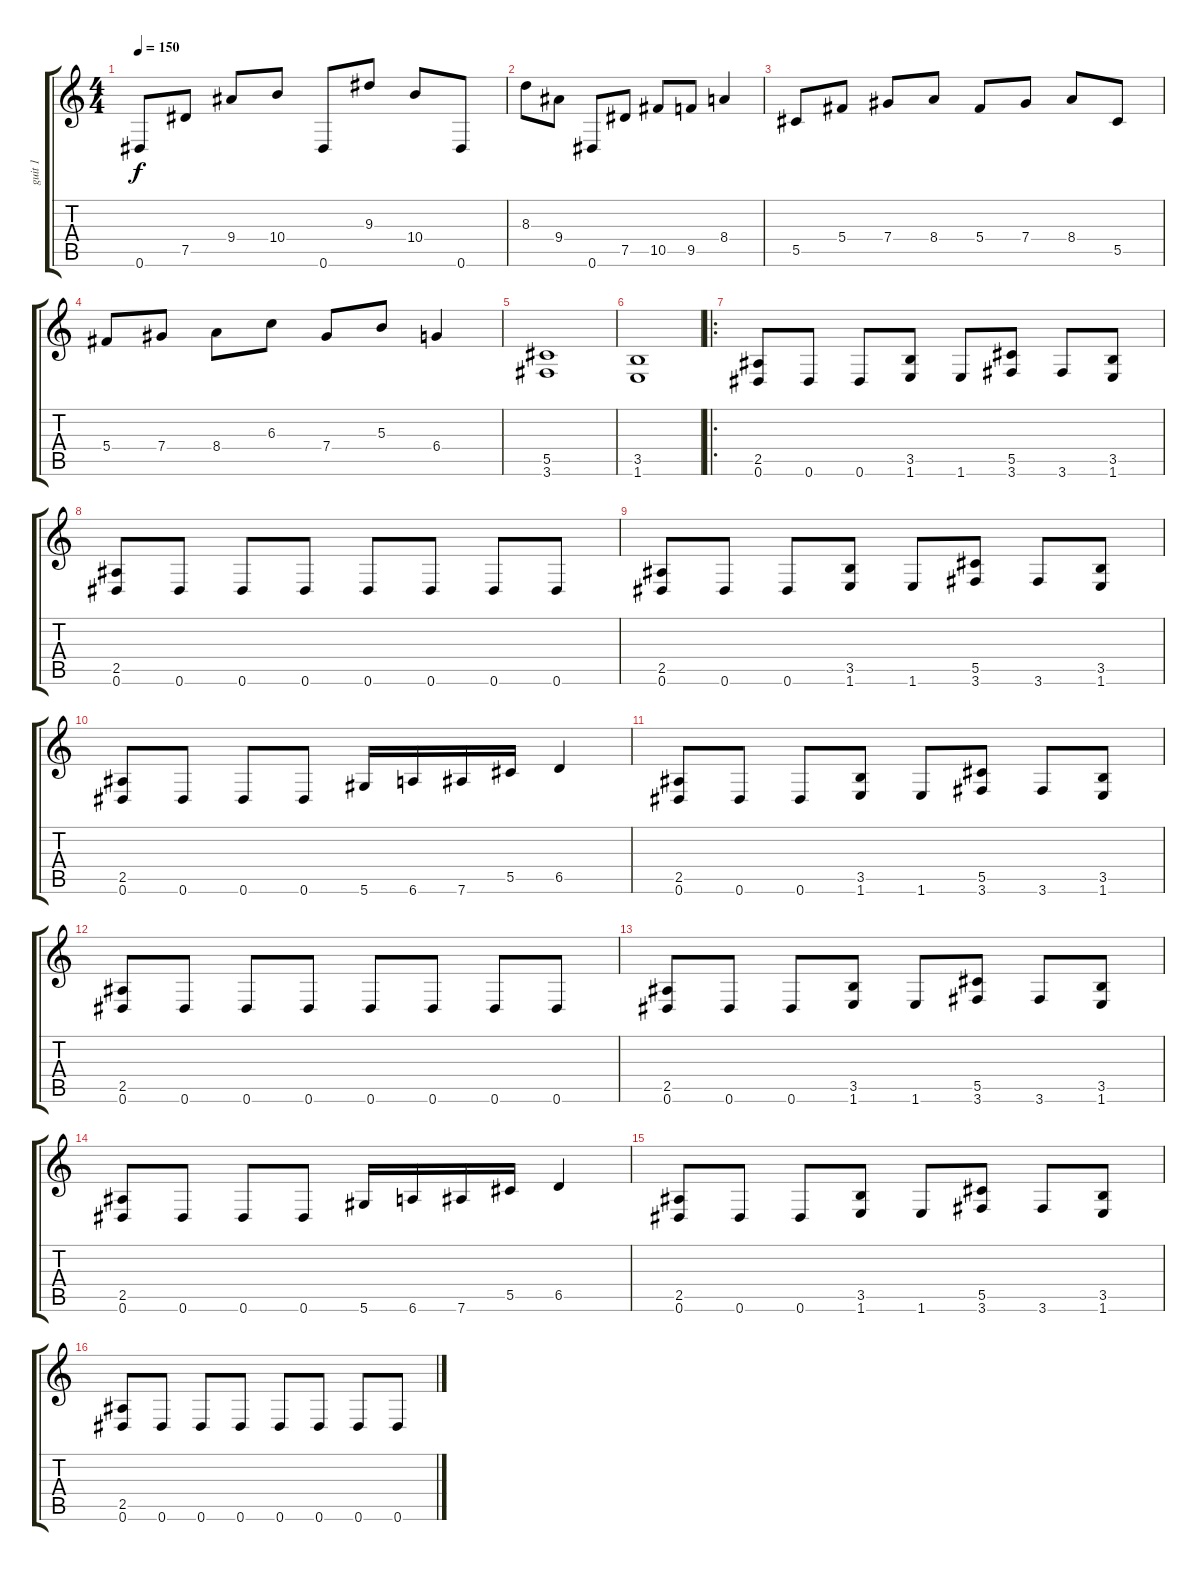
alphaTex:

\track ("guit 1" "guit 1") {instrument distortionguitar}
\staff {score tabs}
\tuning (Eb4 Bb3 Gb3 Db3 Ab2 Eb2) {hide}
\ts (4 4)
\tempo 150
\clef g2
\ks c
0.6.8{dy f} 7.5.8 9.4.8 10.4.8 0.6.8 9.3.8 10.4.8 0.6.8 |
8.3.8 9.4.8 0.6.8 7.5.8 10.5.8 9.5.8 8.4.4 |
5.5.8 5.4.8 7.4.8 8.4.8 5.4.8 7.4.8 8.4.8 5.5.8 |
5.4.8 7.4.8 8.4.8 6.3.8 7.4.8 5.3.8 6.4.4 |
(5.5 3.6).1 |
(3.5 1.6).1 |
\ro
(2.5 0.6).8 0.6.8 0.6.8 (3.5 1.6).8 1.6.8 (5.5 3.6).8 3.6.8 (3.5 1.6).8 |
(2.5 0.6).8 0.6.8 0.6.8 0.6.8 0.6.8 0.6.8 0.6.8 0.6.8 |
(2.5 0.6).8 0.6.8 0.6.8 (3.5 1.6).8 1.6.8 (5.5 3.6).8 3.6.8 (3.5 1.6).8 |
(2.5 0.6).8 0.6.8 0.6.8 0.6.8 5.6.16 6.6.16 7.6.16 5.5.16 6.5.4 |
(2.5 0.6).8 0.6.8 0.6.8 (3.5 1.6).8 1.6.8 (5.5 3.6).8 3.6.8 (3.5 1.6).8 |
(2.5 0.6).8 0.6.8 0.6.8 0.6.8 0.6.8 0.6.8 0.6.8 0.6.8 |
(2.5 0.6).8 0.6.8 0.6.8 (3.5 1.6).8 1.6.8 (5.5 3.6).8 3.6.8 (3.5 1.6).8 |
(2.5 0.6).8 0.6.8 0.6.8 0.6.8 5.6.16 6.6.16 7.6.16 5.5.16 6.5.4 |
(2.5 0.6).8 0.6.8 0.6.8 (3.5 1.6).8 1.6.8 (5.5 3.6).8 3.6.8 (3.5 1.6).8 |
(2.5 0.6).8 0.6.8 0.6.8 0.6.8 0.6.8 0.6.8 0.6.8 0.6.8
